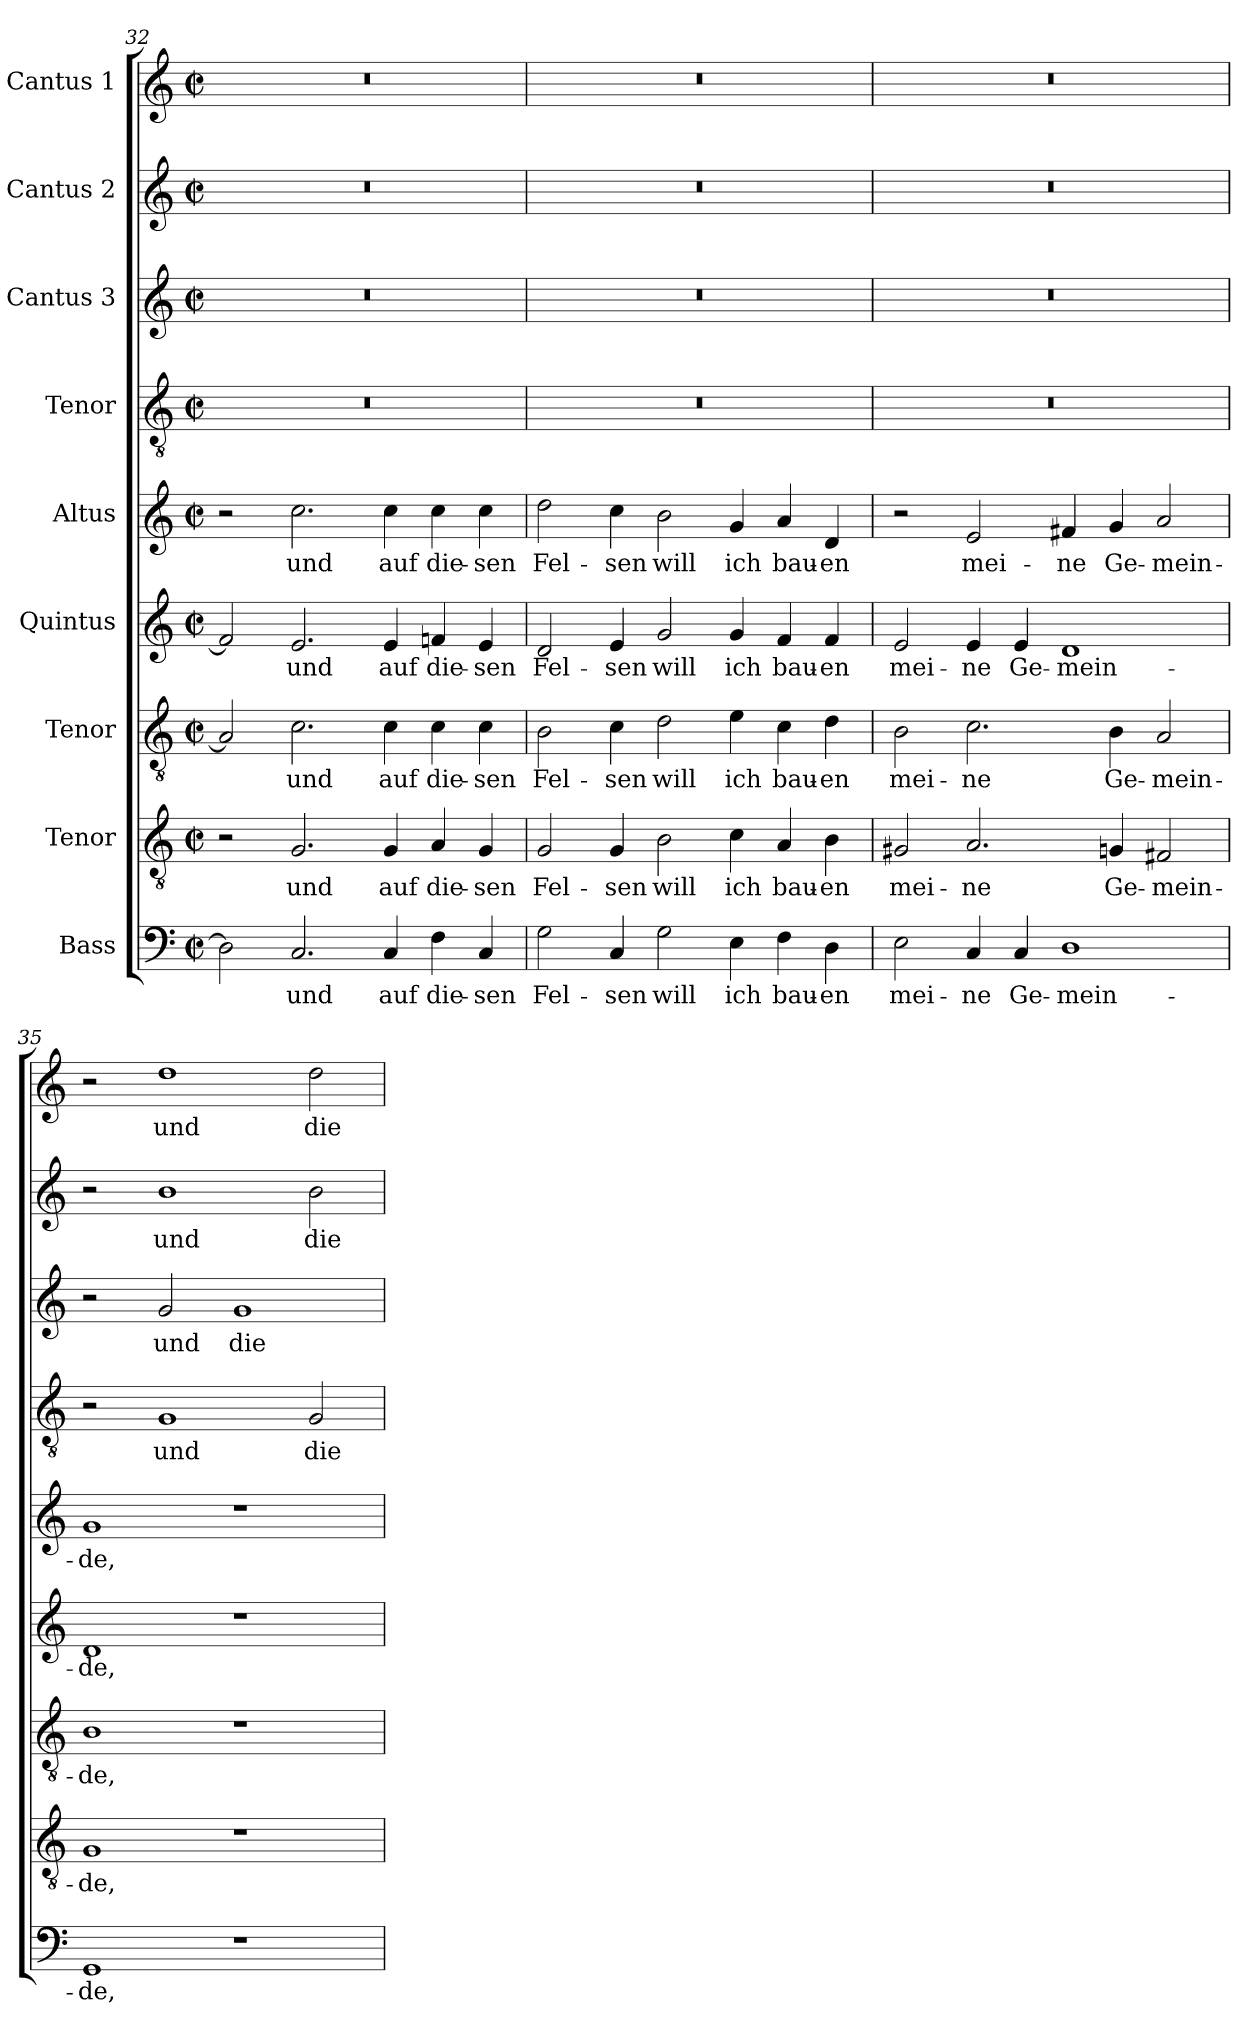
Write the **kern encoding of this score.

**kern	**text	**kern	**text	**kern	**text	**kern	**text	**kern	**text	**kern	**text	**kern	**text	**kern	**text	**kern	**text
*part9	*part9	*part8	*part8	*part7	*part7	*part6	*part6	*part5	*part5	*part4	*part4	*part3	*part3	*part2	*part2	*part1	*part1
*staff9	*staff9	*staff8	*staff8	*staff7	*staff7	*staff6	*staff6	*staff5	*staff5	*staff4	*staff4	*staff3	*staff3	*staff2	*staff2	*staff1	*staff1
*I"Bass	*	*I"Tenor	*	*I"Tenor	*	*I"Quintus	*	*I"Altus	*	*I"Tenor	*	*I"Cantus 3	*	*I"Cantus 2	*	*I"Cantus 1	*
*clefF4	*	*clefGv2	*	*clefGv2	*	*clefG2	*	*clefG2	*	*clefGv2	*	*clefG2	*	*clefG2	*	*clefG2	*
*k[]	*	*k[]	*	*k[]	*	*k[]	*	*k[]	*	*k[]	*	*k[]	*	*k[]	*	*k[]	*
*M4/2	*	*M4/2	*	*M4/2	*	*M4/2	*	*M4/2	*	*M4/2	*	*M4/2	*	*M4/2	*	*M4/2	*
*met(c|)	*	*met(c|)	*	*met(c|)	*	*met(c|)	*	*met(c|)	*	*met(c|)	*	*met(c|)	*	*met(c|)	*	*met(c|)	*
=32	=32	=32	=32	=32	=32	=32	=32	=32	=32	=32	=32	=32	=32	=32	=32	=32	=32
2D\]	.	2r	.	2A/]	.	2f#/]	.	2r	.	0r	.	0r	.	0r	.	0r	.
!	!LO:LY:b	!	!LO:LY:b	!	!LO:LY:b	!	!LO:LY:b	!	!LO:LY:b	!	!	!	!	!	!	!	!
2.C/	und	2.G/	und	2.c\	und	2.e/	und	2.cc\	und	.	.	.	.	.	.	.	.
!	!LO:LY:b	!	!LO:LY:b	!	!LO:LY:b	!	!LO:LY:b	!	!LO:LY:b	!	!	!	!	!	!	!	!
4C/	auf	4G/	auf	4c\	auf	4e/	auf	4cc\	auf	.	.	.	.	.	.	.	.
!	!LO:LY:b	!	!LO:LY:b	!	!LO:LY:b	!	!LO:LY:b	!	!LO:LY:b	!	!	!	!	!	!	!	!
4F\	die-	4A/	die-	4c\	die-	4fn/	die-	4cc\	die-	.	.	.	.	.	.	.	.
!	!LO:LY:b	!	!LO:LY:b	!	!LO:LY:b	!	!LO:LY:b	!	!LO:LY:b	!	!	!	!	!	!	!	!
4C/	-sen	4G/	-sen	4c\	-sen	4e/	-sen	4cc\	-sen	.	.	.	.	.	.	.	.
!!LO:PB:g=z
=33	=33	=33	=33	=33	=33	=33	=33	=33	=33	=33	=33	=33	=33	=33	=33	=33	=33
!	!LO:LY:b	!	!LO:LY:b	!	!LO:LY:b	!	!LO:LY:b	!	!LO:LY:b	!	!	!	!	!	!	!	!
2G\	Fel-	2G/	Fel-	2B\	Fel-	2d/	Fel-	2dd\	Fel-	0r	.	0r	.	0r	.	0r	.
!	!LO:LY:b	!	!LO:LY:b	!	!LO:LY:b	!	!LO:LY:b	!	!LO:LY:b	!	!	!	!	!	!	!	!
4C/	-sen	4G/	-sen	4c\	-sen	4e/	-sen	4cc\	-sen	.	.	.	.	.	.	.	.
!	!LO:LY:b	!	!LO:LY:b	!	!LO:LY:b	!	!LO:LY:b	!	!LO:LY:b	!	!	!	!	!	!	!	!
2G\	will	2B\	will	2d\	will	2g/	will	2b\	will	.	.	.	.	.	.	.	.
!	!LO:LY:b	!	!LO:LY:b	!	!LO:LY:b	!	!LO:LY:b	!	!LO:LY:b	!	!	!	!	!	!	!	!
4E\	ich	4c\	ich	4e\	ich	4g/	ich	4g/	ich	.	.	.	.	.	.	.	.
!	!LO:LY:b	!	!LO:LY:b	!	!LO:LY:b	!	!LO:LY:b	!	!LO:LY:b	!	!	!	!	!	!	!	!
4F\	bau-	4A/	bau-	4c\	bau-	4f/	bau-	4a/	bau-	.	.	.	.	.	.	.	.
!	!LO:LY:b	!	!LO:LY:b	!	!LO:LY:b	!	!LO:LY:b	!	!LO:LY:b	!	!	!	!	!	!	!	!
4D\	-en	4B\	-en	4d\	-en	4f/	-en	4d/	-en	.	.	.	.	.	.	.	.
=34	=34	=34	=34	=34	=34	=34	=34	=34	=34	=34	=34	=34	=34	=34	=34	=34	=34
!	!LO:LY:b	!	!LO:LY:b	!	!LO:LY:b	!	!LO:LY:b	!	!	!	!	!	!	!	!	!	!
2E\	mei-	2G#X/	mei-	2B\	mei-	2e/	mei-	2r	.	0r	.	0r	.	0r	.	0r	.
!	!LO:LY:b	!	!LO:LY:b	!	!LO:LY:b	!	!LO:LY:b	!	!LO:LY:b	!	!	!	!	!	!	!	!
4C/	-ne	2.A/	-ne	2.c\	-ne	4e/	-ne	2e/	mei-	.	.	.	.	.	.	.	.
!	!LO:LY:b	!	!	!	!	!	!LO:LY:b	!	!	!	!	!	!	!	!	!	!
4C/	Ge-	.	.	.	.	4e/	Ge-	.	.	.	.	.	.	.	.	.	.
!	!LO:LY:b	!	!	!	!	!	!LO:LY:b	!	!LO:LY:b	!	!	!	!	!	!	!	!
1D	-mein-	.	.	.	.	1d	-mein-	4f#X/	-ne	.	.	.	.	.	.	.	.
!	!	!	!LO:LY:b	!	!LO:LY:b	!	!	!	!LO:LY:b	!	!	!	!	!	!	!	!
.	.	4Gn/	Ge-	4B\	Ge-	.	.	4g/	Ge-	.	.	.	.	.	.	.	.
!	!	!	!LO:LY:b	!	!LO:LY:b	!	!	!	!LO:LY:b	!	!	!	!	!	!	!	!
.	.	2F#X/	-mein-	2A/	-mein-	.	.	2a/	-mein-	.	.	.	.	.	.	.	.
=35	=35	=35	=35	=35	=35	=35	=35	=35	=35	=35	=35	=35	=35	=35	=35	=35	=35
!	!LO:LY:b	!	!LO:LY:b	!	!LO:LY:b	!	!LO:LY:b	!	!LO:LY:b	!	!	!	!	!	!	!	!
1GG	-de,	1G	-de,	1B	-de,	1d	-de,	1g	-de,	2r	.	2r	.	2r	.	2r	.
!	!	!	!	!	!	!	!	!	!	!	!LO:LY:b	!	!LO:LY:b	!	!LO:LY:b	!	!LO:LY:b
.	.	.	.	.	.	.	.	.	.	1G	und	2g/	und	1b	und	1dd	und
!	!	!	!	!	!	!	!	!	!	!	!	!	!LO:LY:b	!	!	!	!
1r	.	1r	.	1r	.	1r	.	1r	.	.	.	1g	die	.	.	.	.
!	!	!	!	!	!	!	!	!	!	!	!LO:LY:b	!	!	!	!LO:LY:b	!	!LO:LY:b
.	.	.	.	.	.	.	.	.	.	2G/	die	.	.	2b\	die	2dd\	die
=	=	=	=	=	=	=	=	=	=	=	=	=	=	=	=	=	=
*-	*-	*-	*-	*-	*-	*-	*-	*-	*-	*-	*-	*-	*-	*-	*-	*-	*-
